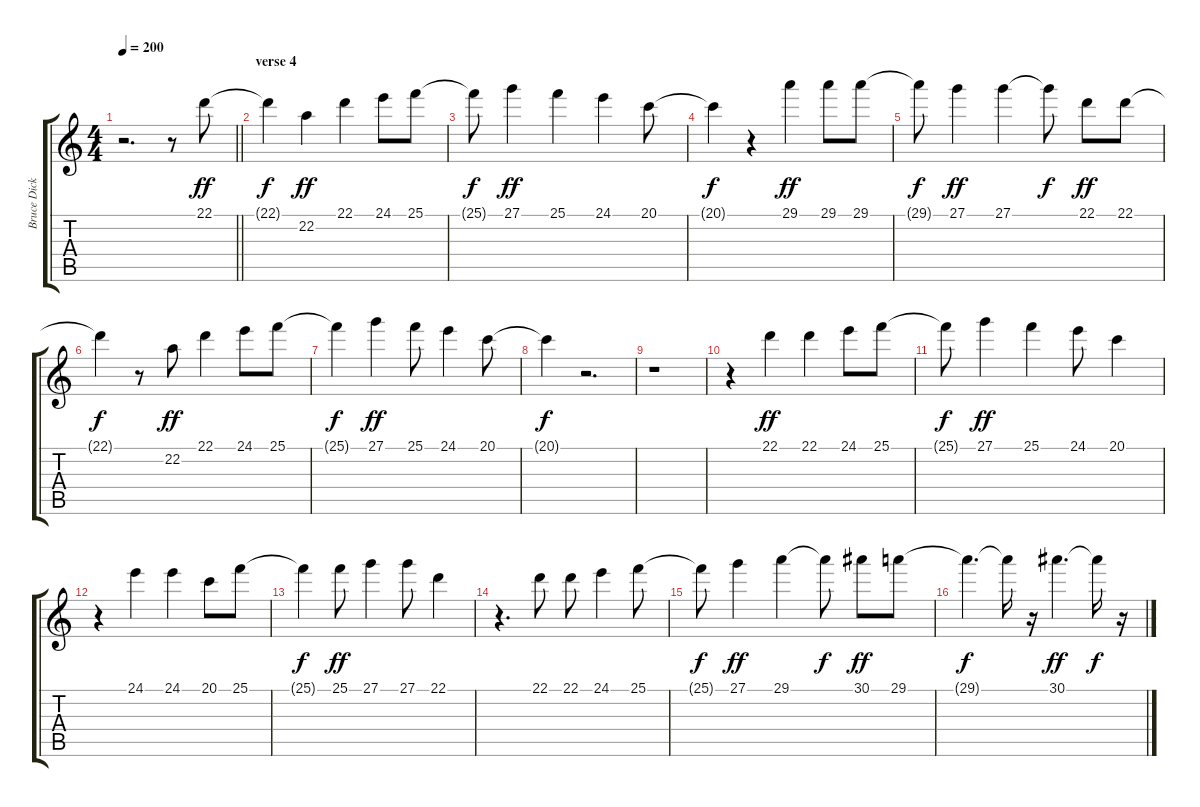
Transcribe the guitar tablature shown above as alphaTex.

\track ("Bruce Dickinson" "Bruce Dick") {instrument choiraahs}
\staff {score tabs}
\tuning (E4 B3 G3 D3 A2 E2) {hide}
\ts (4 4)
\tempo 200
\clef g2
\barLineRight lightlight
\ks c
r.2{d dy ff} r.8 22.1.8 |
\section ("" "verse 4")
22.1{t}.4{dy f} 22.2.4{dy ff} 22.1.4 24.1.8 25.1.8 |
25.1{t}.8{dy f} 27.1.4{dy ff} 25.1.4 24.1.4 20.1.8 |
20.1{t}.4{dy f} r.4 29.1.4{dy ff} 29.1.8 29.1.8 |
29.1{t}.8{dy f} 27.1.4{dy ff} 27.1.4 27.1{t}.8{dy f} 22.1.8{dy ff} 22.1.8 |
22.1{t}.4{dy f} r.8 22.2.8{dy ff} 22.1.4 24.1.8 25.1.8 |
25.1{t}.4{dy f} 27.1.4{dy ff} 25.1.8 24.1.4 20.1.8 |
20.1{t}.4{dy f} r.2{d} |
r.1 |
r.4 22.1.4{dy ff} 22.1.4 24.1.8 25.1.8 |
25.1{t}.8{dy f} 27.1.4{dy ff} 25.1.4 24.1.8 20.1.4 |
r.4 24.1.4 24.1.4 20.1.8 25.1.8 |
25.1{t}.4{dy f} 25.1.8{dy ff} 27.1.4 27.1.8 22.1.4 |
r.4{d} 22.1.8 22.1.8 24.1.4 25.1.8 |
25.1{t}.8{dy f} 27.1.4{dy ff} 29.1.4 29.1{t}.8{dy f} 30.1.8{dy ff} 29.1.8 |
29.1{t}.4{d dy f} 29.1{t}.16 r.16 30.1.4{d dy ff} 30.1{t}.16{dy f} r.16
